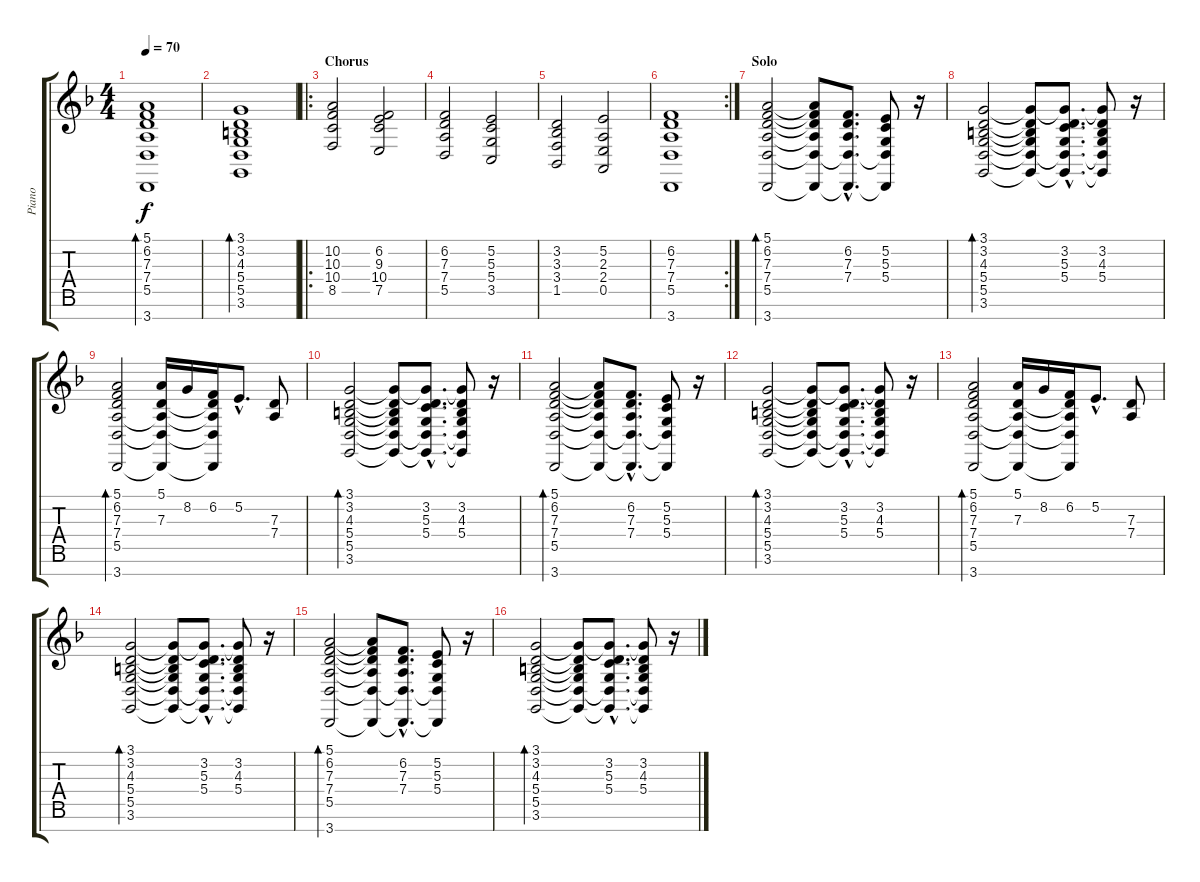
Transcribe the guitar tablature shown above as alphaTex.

\track ("Piano" "Piano") {instrument acousticgrandpiano}
\staff {score tabs}
\tuning (E4 B3 G3 D3 A2 E2 B1) {hide}
\ts (4 4)
\tempo 70
\clef g2
\ks f
(5.1 6.2 7.3 7.4 5.5 3.7).1{bd 60 dy f} |
(3.1 3.2 4.3 5.4 5.5 3.6).1{bd 60} |
\ro
\section ("" "Chorus")
(10.2 10.3 10.4 8.5).2 (6.2 9.3 10.4 7.5).2 |
(6.2 7.3 7.4 5.5).2 (5.2 5.3 5.4 3.5).2 |
(3.2 3.3 3.4 1.5).2 (5.2 2.3 2.4 0.5).2 |
\rc 2
(6.2 7.3 7.4 5.5 3.7).1 |
\section ("" "Solo")
(5.1 6.2 7.3 7.4 5.5 3.7).2{bd 60} (5.1{t} 6.2{t} 7.3{t} 7.4{t} 5.5{t} 3.7{t}).8 (6.2{hac} 7.3{hac} 7.4{hac} 5.5{hac t} 3.7{hac t}).8{d} (5.2 5.3 5.4 5.5{t} 3.7{t}).8 r.16 |
(3.1 3.2 4.3 5.4 5.5 3.6).2{bd 60} (3.1{t} 3.2{t} 4.3{t} 5.4{t} 5.5{t} 3.6{t}).8 (3.1{hac t} 3.2{hac} 5.3{hac} 5.4{hac} 5.5{hac t} 3.6{hac t}).8{d} (3.1{t} 3.2 4.3 5.4 5.5{t} 3.6{t}).8 r.16 |
(5.1 6.2 7.3 7.4 5.5 3.7).2{bd 60} (5.1 7.3 7.4{t} 5.5{t} 3.7{t}).16 8.2.16 (6.2 7.3{t} 7.4{t} 5.5{t} 3.7{t}).16 5.2{hac}.8{d} (7.3 7.4).8 |
(3.1 3.2 4.3 5.4 5.5 3.6).2{bd 60} (3.1{t} 3.2{t} 4.3{t} 5.4{t} 5.5{t} 3.6{t}).8 (3.1{hac t} 3.2{hac} 5.3{hac} 5.4{hac} 5.5{hac t} 3.6{hac t}).8{d} (3.1{t} 3.2 4.3 5.4 5.5{t} 3.6{t}).8 r.16 |
(5.1 6.2 7.3 7.4 5.5 3.7).2{bd 60} (5.1{t} 6.2{t} 7.3{t} 7.4{t} 5.5{t} 3.7{t}).8 (6.2{hac} 7.3{hac} 7.4{hac} 5.5{hac t} 3.7{hac t}).8{d} (5.2 5.3 5.4 5.5{t} 3.7{t}).8 r.16 |
(3.1 3.2 4.3 5.4 5.5 3.6).2{bd 60} (3.1{t} 3.2{t} 4.3{t} 5.4{t} 5.5{t} 3.6{t}).8 (3.1{hac t} 3.2{hac} 5.3{hac} 5.4{hac} 5.5{hac t} 3.6{hac t}).8{d} (3.1{t} 3.2 4.3 5.4 5.5{t} 3.6{t}).8 r.16 |
(5.1 6.2 7.3 7.4 5.5 3.7).2{bd 60} (5.1 7.3 7.4{t} 5.5{t} 3.7{t}).16 8.2.16 (6.2 7.3{t} 7.4{t} 5.5{t} 3.7{t}).16 5.2{hac}.8{d} (7.3 7.4).8 |
(3.1 3.2 4.3 5.4 5.5 3.6).2{bd 60} (3.1{t} 3.2{t} 4.3{t} 5.4{t} 5.5{t} 3.6{t}).8 (3.1{hac t} 3.2{hac} 5.3{hac} 5.4{hac} 5.5{hac t} 3.6{hac t}).8{d} (3.1{t} 3.2 4.3 5.4 5.5{t} 3.6{t}).8 r.16 |
(5.1 6.2 7.3 7.4 5.5 3.7).2{bd 60} (5.1{t} 6.2{t} 7.3{t} 7.4{t} 5.5{t} 3.7{t}).8 (6.2{hac} 7.3{hac} 7.4{hac} 5.5{hac t} 3.7{hac t}).8{d} (5.2 5.3 5.4 5.5{t} 3.7{t}).8 r.16 |
(3.1 3.2 4.3 5.4 5.5 3.6).2{bd 60} (3.1{t} 3.2{t} 4.3{t} 5.4{t} 5.5{t} 3.6{t}).8 (3.1{hac t} 3.2{hac} 5.3{hac} 5.4{hac} 5.5{hac t} 3.6{hac t}).8{d} (3.1{t} 3.2 4.3 5.4 5.5{t} 3.6{t}).8 r.16
